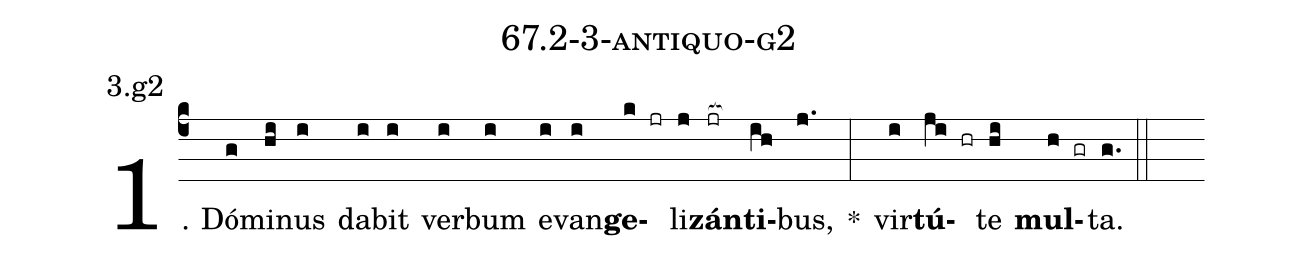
name: 67.2-3-antiquo-g2;
annotation: 3.g2;
%%
(c4)1. Dó(g)mi(hi)nus(i) da(i)bit(i) ver(i)bum(i) e(i)van(i)<b>ge</b>(k jr)li(j)<b>zán</b>(jr[ocb:1{])<b>ti</b>(ih[ocb:0}])bus,(j.) *(:) vir(i)<b>tú</b>(ji hr)te(hi) <b>mul</b>(h gr)ta.(g.) (::)


%E(i) u(i) o(ji) u(hi) a(h) e.(g.) (::)
